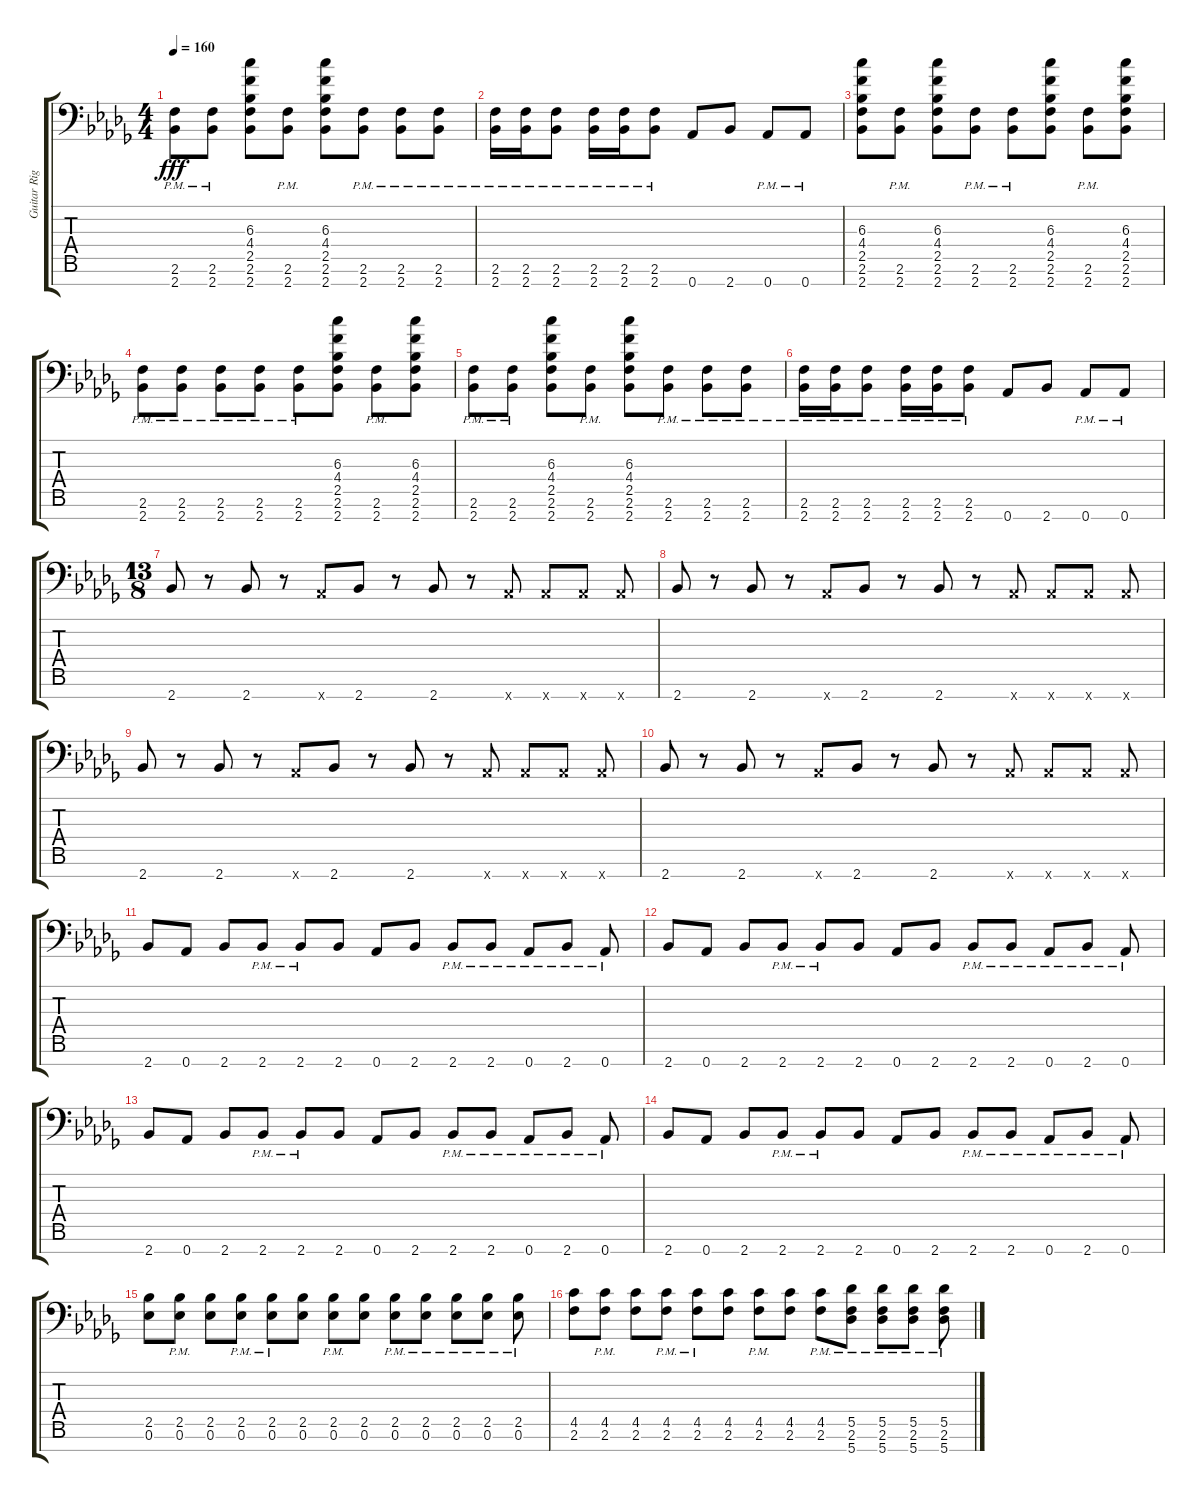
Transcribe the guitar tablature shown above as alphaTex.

\track ("Guitar Right" "Guitar Rig") {instrument overdrivenguitar}
\staff {score tabs}
\tuning (Eb4 Bb3 Gb3 Db3 Ab2 Eb2 Ab1) {hide}
\ts (4 4)
\tempo 160
\clef f4
\ks bbminor
(2.6{pm} 2.7{pm}).8{dy fff} (2.6{pm} 2.7{pm}).8 (6.3 4.4 2.5 2.6 2.7).8 (2.6{pm} 2.7{pm}).8 (6.3 4.4 2.5 2.6 2.7).8 (2.6{pm} 2.7{pm}).8 (2.6{pm} 2.7{pm}).8 (2.6{pm} 2.7{pm}).8 |
(2.6{pm} 2.7{pm}).16 (2.6{pm} 2.7{pm}).16 (2.6{pm} 2.7{pm}).8 (2.6{pm} 2.7{pm}).16 (2.6{pm} 2.7{pm}).16 (2.6{pm} 2.7{pm}).8 0.7.8 2.7.8 0.7{pm}.8 0.7{pm}.8 |
(6.3 4.4 2.5 2.6 2.7).8{volume 11} (2.6{pm} 2.7{pm}).8 (6.3 4.4 2.5 2.6 2.7).8 (2.6{pm} 2.7{pm}).8 (2.6{pm} 2.7{pm}).8 (6.3 4.4 2.5 2.6 2.7).8 (2.6{pm} 2.7{pm}).8 (6.3 4.4 2.5 2.6 2.7).8 |
(2.6{pm} 2.7{pm}).8 (2.6{pm} 2.7{pm}).8 (2.6{pm} 2.7{pm}).8 (2.6{pm} 2.7{pm}).8 (2.6{pm} 2.7{pm}).8 (6.3 4.4 2.5 2.6 2.7).8 (2.6{pm} 2.7{pm}).8 (6.3 4.4 2.5 2.6 2.7).8 |
(2.6{pm} 2.7{pm}).8 (2.6{pm} 2.7{pm}).8 (6.3 4.4 2.5 2.6 2.7).8 (2.6{pm} 2.7{pm}).8 (6.3 4.4 2.5 2.6 2.7).8 (2.6{pm} 2.7{pm}).8 (2.6{pm} 2.7{pm}).8 (2.6{pm} 2.7{pm}).8 |
(2.6{pm} 2.7{pm}).16 (2.6{pm} 2.7{pm}).16 (2.6{pm} 2.7{pm}).8 (2.6{pm} 2.7{pm}).16 (2.6{pm} 2.7{pm}).16 (2.6{pm} 2.7{pm}).8 0.7.8 2.7.8 0.7{pm}.8 0.7{pm}.8 |
\ts (13 8)
2.7.8 r.8 2.7.8 r.8 0.7{x}.8 2.7.8 r.8 2.7.8 r.8 0.7{x}.8 0.7{x}.8 0.7{x}.8 0.7{x}.8 |
2.7.8 r.8 2.7.8 r.8 0.7{x}.8 2.7.8 r.8 2.7.8 r.8 0.7{x}.8 0.7{x}.8 0.7{x}.8 0.7{x}.8 |
2.7.8 r.8 2.7.8 r.8 0.7{x}.8 2.7.8 r.8 2.7.8 r.8 0.7{x}.8 0.7{x}.8 0.7{x}.8 0.7{x}.8 |
2.7.8 r.8 2.7.8 r.8 0.7{x}.8 2.7.8 r.8 2.7.8 r.8 0.7{x}.8 0.7{x}.8 0.7{x}.8 0.7{x}.8 |
2.7.8 0.7.8 2.7.8 2.7{pm}.8 2.7{pm}.8 2.7.8 0.7.8 2.7.8 2.7{pm}.8 2.7{pm}.8 0.7{pm}.8 2.7{pm}.8 0.7{pm}.8 |
2.7.8 0.7.8 2.7.8 2.7{pm}.8 2.7{pm}.8 2.7.8 0.7.8 2.7.8 2.7{pm}.8 2.7{pm}.8 0.7{pm}.8 2.7{pm}.8 0.7{pm}.8 |
2.7.8 0.7.8 2.7.8 2.7{pm}.8 2.7{pm}.8 2.7.8 0.7.8 2.7.8 2.7{pm}.8 2.7{pm}.8 0.7{pm}.8 2.7{pm}.8 0.7{pm}.8 |
2.7.8 0.7.8 2.7.8 2.7{pm}.8 2.7{pm}.8 2.7.8 0.7.8 2.7.8 2.7{pm}.8 2.7{pm}.8 0.7{pm}.8 2.7{pm}.8 0.7{pm}.8 |
(2.5 0.6).8 (2.5{pm} 0.6{pm}).8 (2.5 0.6).8 (2.5{pm} 0.6{pm}).8 (2.5{pm} 0.6{pm}).8 (2.5 0.6).8 (2.5{pm} 0.6{pm}).8 (2.5 0.6).8 (2.5{pm} 0.6{pm}).8 (2.5{pm} 0.6{pm}).8 (2.5{pm} 0.6{pm}).8 (2.5{pm} 0.6{pm}).8 (2.5{pm} 0.6{pm}).8 |
(4.5 2.6).8 (4.5{pm} 2.6{pm}).8 (4.5 2.6).8 (4.5{pm} 2.6{pm}).8 (4.5{pm} 2.6{pm}).8 (4.5 2.6).8 (4.5{pm} 2.6{pm}).8 (4.5 2.6).8 (4.5{pm} 2.6{pm}).8 (5.5{pm} 2.6{pm} 5.7{pm}).8 (5.5{pm} 2.6{pm} 5.7{pm}).8 (5.5{pm} 2.6{pm} 5.7{pm}).8 (5.5{pm} 2.6{pm} 5.7{pm}).8
